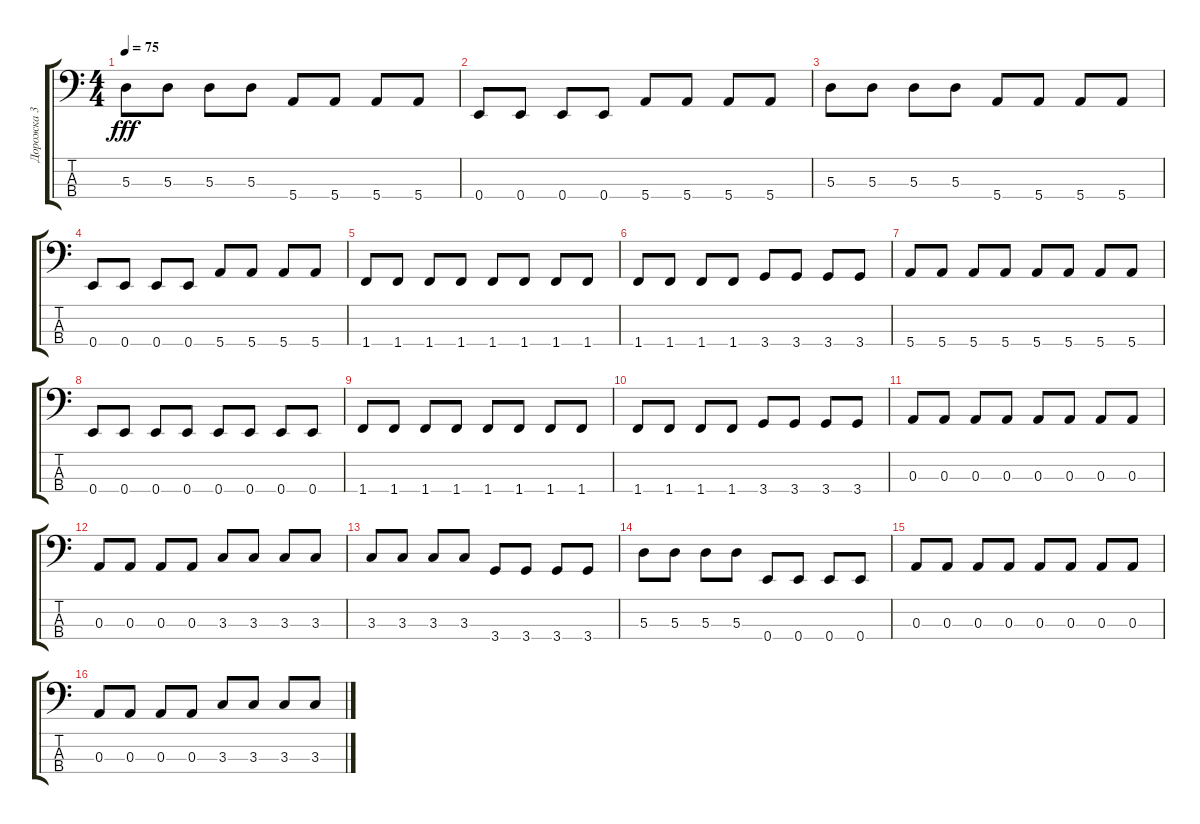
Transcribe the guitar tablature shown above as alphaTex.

\track ("Дорожка 3" "Дорожка 3") {instrument electricbassfinger}
\staff {score tabs}
\tuning (G2 D2 A1 E1) {hide}
\ts (4 4)
\tempo 75
\clef f4
\ks c
5.3.8{dy fff} 5.3.8 5.3.8 5.3.8 5.4.8 5.4.8 5.4.8 5.4.8 |
0.4.8 0.4.8 0.4.8 0.4.8 5.4.8 5.4.8 5.4.8 5.4.8 |
5.3.8 5.3.8 5.3.8 5.3.8 5.4.8 5.4.8 5.4.8 5.4.8 |
0.4.8 0.4.8 0.4.8 0.4.8 5.4.8 5.4.8 5.4.8 5.4.8 |
1.4.8 1.4.8 1.4.8 1.4.8 1.4.8 1.4.8 1.4.8 1.4.8 |
1.4.8 1.4.8 1.4.8 1.4.8 3.4.8 3.4.8 3.4.8 3.4.8 |
5.4.8 5.4.8 5.4.8 5.4.8 5.4.8 5.4.8 5.4.8 5.4.8 |
0.4.8 0.4.8 0.4.8 0.4.8 0.4.8 0.4.8 0.4.8 0.4.8 |
1.4.8 1.4.8 1.4.8 1.4.8 1.4.8 1.4.8 1.4.8 1.4.8 |
1.4.8 1.4.8 1.4.8 1.4.8 3.4.8 3.4.8 3.4.8 3.4.8 |
0.3.8 0.3.8 0.3.8 0.3.8 0.3.8 0.3.8 0.3.8 0.3.8 |
0.3.8 0.3.8 0.3.8 0.3.8 3.3.8 3.3.8 3.3.8 3.3.8 |
3.3.8 3.3.8 3.3.8 3.3.8 3.4.8 3.4.8 3.4.8 3.4.8 |
5.3.8 5.3.8 5.3.8 5.3.8 0.4.8 0.4.8 0.4.8 0.4.8 |
0.3.8 0.3.8 0.3.8 0.3.8 0.3.8 0.3.8 0.3.8 0.3.8 |
0.3.8 0.3.8 0.3.8 0.3.8 3.3.8 3.3.8 3.3.8 3.3.8
